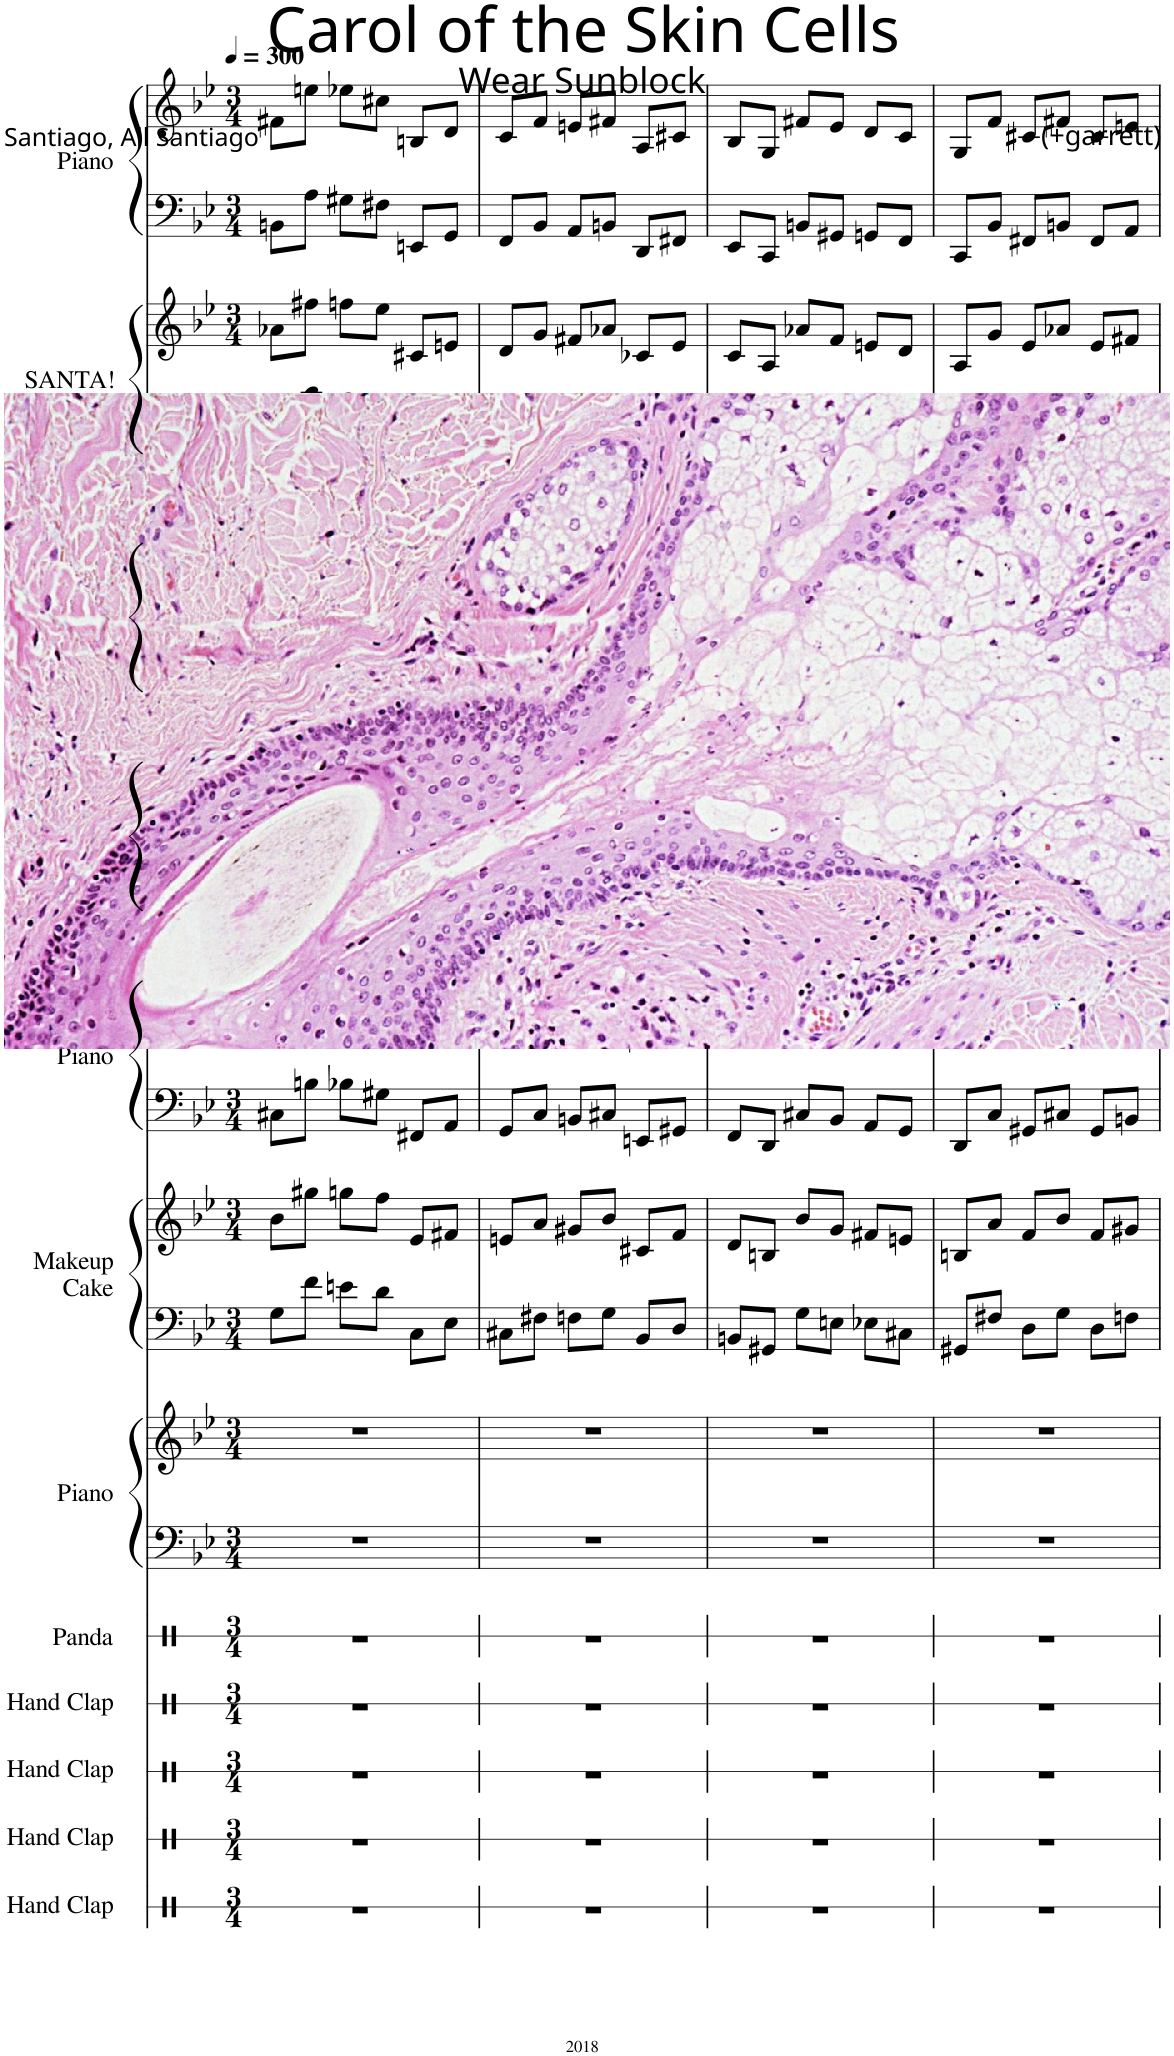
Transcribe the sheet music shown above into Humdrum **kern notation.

**kern	**kern	**kern	**kern	**kern	**kern	**kern	**kern	**kern	**kern	**kern	**kern	**kern	**kern	**kern	**kern	**kern	**kern	**kern
*part12	*part11	*part10	*part9	*part8	*part7	*part7	*part6	*part6	*part5	*part5	*part4	*part4	*part3	*part3	*part2	*part2	*part1	*part1
*staff19	*staff18	*staff17	*staff16	*staff15	*staff14	*staff13	*staff12	*staff11	*staff10	*staff9	*staff8	*staff7	*staff6	*staff5	*staff4	*staff3	*staff2	*staff1
*I"Hand Clap	*I"Hand Clap	*I"Hand Clap	*I"Hand Clap	*I"Panda	*I"Piano	*	*I"Makeup Cake	*	*I"Piano	*	*I"Piano	*	*I"Dumb One	*	*I"SANTA!	*	*I"Piano	*
*I'Hd. Clp.	*I'Hd. Clp.	*I'Hd. Clp.	*I'Hd. Clp.	*I'P	*I'Pno.	*	*	*	*I'Pno.	*	*I'Pno.	*	*	*	*I'S	*	*I'Pno.	*
*stria1	*stria1	*stria1	*stria1	*stria1	*	*	*	*	*	*	*	*	*	*	*	*	*	*
*clefX	*clefX	*clefX	*clefX	*clefX	*clefF4	*clefG2	*clefF4	*clefG2	*clefF4	*clefG2	*clefF4	*clefG2	*clefF4	*clefG2	*clefF4	*clefG2	*clefF4	*clefG2
*k[]	*k[]	*k[]	*k[]	*k[]	*k[b-e-]	*k[b-e-]	*k[b-e-]	*k[b-e-]	*k[b-e-]	*k[b-e-]	*k[b-e-]	*k[b-e-]	*k[b-e-]	*k[b-e-]	*k[b-e-]	*k[b-e-]	*k[b-e-]	*k[b-e-]
*M3/4	*M3/4	*M3/4	*M3/4	*M3/4	*M3/4	*M3/4	*M3/4	*M3/4	*M3/4	*M3/4	*M3/4	*M3/4	*M3/4	*M3/4	*M3/4	*M3/4	*M3/4	*M3/4
*MM300	*MM300	*MM300	*MM300	*MM300	*MM300	*MM300	*MM300	*MM300	*MM300	*MM300	*MM300	*MM300	*MM300	*MM300	*MM300	*MM300	*MM300	*MM300
=1	=1	=1	=1	=1	=1	=1	=1	=1	=1	=1	=1	=1	=1	=1	=1	=1	=1	=1
2.r	2.r	2.r	2.r	2.r	2.r	2.r	8G\L	8b-\L	8C#X\L	8g#X\L	8F#X\L	8a\L	8C\L	8g\L	8F\L	8a-X\L	8BBn\L	8f#X\L
.	.	.	.	.	.	.	8f\J	8gg#X\J	8Bn\J	8ff#X\J	8en\J	8gg\J	8B-\J	8ff\J	8e-\J	8ff#X\J	8A\J	8een\J
.	.	.	.	.	.	.	8en\L	8ggn\L	8B-X\L	8ffn\L	8e-X\L	8ff#X\L	8A\L	8een\L	8d\L	8ffn\L	8G#X\L	8ee-X\L
.	.	.	.	.	.	.	8d\J	8ff\J	8G#X\J	8ee-\J	8c#X\J	8een\J	8G\J	8dd\J	8c\J	8ee-\J	8F#X\J	8cc#X\J
.	.	.	.	.	.	.	8C\L	8e-/L	8FF#X/L	8c#X/L	8BBn/L	8d/L	8FF/L	8c/L	8BB-/L	8c#X/L	8EEn/L	8Bn/L
.	.	.	.	.	.	.	8E-\J	8f#X/J	8AA/J	8en/J	8D/J	8f/J	8GG#X/J	8e-/J	8D-X/J	8en/J	8GG/J	8d/J
=2	=2	=2	=2	=2	=2	=2	=2	=2	=2	=2	=2	=2	=2	=2	=2	=2	=2	=2
2.r	2.r	2.r	2.r	2.r	2.r	2.r	8C#X\L	8en/L	8GG/L	8d/L	8C\L	8e-/L	8FF#X/L	8c#X/L	8C-X\L	8d/L	8FF/L	8c/L
.	.	.	.	.	.	.	8F#X\J	8a/J	8C/J	8g/J	8F\J	8g#X/J	8BBn/J	8f#X/J	8F-X\J	8g/J	8BB-/J	8f/J
.	.	.	.	.	.	.	8Fn\L	8g#X/L	8BBn/L	8f#X/L	8En\L	8gn/L	8BB-X/L	8fn/L	8E-\L	8f#X/L	8AA/L	8en/L
.	.	.	.	.	.	.	8G\J	8b-/J	8C#X/J	8g#X/J	8F#X\J	8a/J	8C/J	8g/J	8Fn\J	8a-X/J	8BBn/J	8f#X/J
.	.	.	.	.	.	.	8BB-/L	8c#X/L	8EEn/L	8Bn/L	8AA/L	8c/L	8EE-/L	8B-/L	8AA-X/L	8c-X/L	8DD/L	8A/L
.	.	.	.	.	.	.	8D/J	8f/J	8GG#X/J	8e-/J	8C#X/J	8en/J	8GG/J	8d/J	8Cn/J	8e-/J	8FF#X/J	8c#X/J
=3	=3	=3	=3	=3	=3	=3	=3	=3	=3	=3	=3	=3	=3	=3	=3	=3	=3	=3
2.r	2.r	2.r	2.r	2.r	2.r	2.r	8BBn/L	8d/L	8FF/L	8c/L	8BB-/L	8c#X/L	8EEn/L	8Bn/L	8AA/L	8c/L	8EE-/L	8B-/L
.	.	.	.	.	.	.	8GG#X/J	8Bn/J	8DD/J	8A/J	8GG/J	8B-/J	8CC#X/J	8G#X/J	8GG-X/J	8A/J	8CC/J	8G/J
.	.	.	.	.	.	.	8G\L	8b-/L	8C#X/L	8g#X/L	8F#X\L	8a/L	8C/L	8g/L	8F\L	8a-X/L	8BBn/L	8f#X/L
.	.	.	.	.	.	.	8En\J	8g/J	8BB-/J	8f/J	8E-\J	8f#X/J	8AA/J	8en/J	8D\J	8f/J	8GG#X/J	8e-/J
.	.	.	.	.	.	.	8E-X\L	8f#X/L	8AA/L	8en/L	8D/L	8fn/L	8GG#X/L	8e-X/L	8D-X/L	8en/L	8GGn/L	8d/L
.	.	.	.	.	.	.	8C#X\J	8en/J	8GG/J	8d/J	8C/J	8e-/J	8FF#X/J	8c#X/J	8C-X/J	8d/J	8FF/J	8c/J
=4	=4	=4	=4	=4	=4	=4	=4	=4	=4	=4	=4	=4	=4	=4	=4	=4	=4	=4
2.r	2.r	2.r	2.r	2.r	2.r	2.r	8GG#X/L	8Bn/L	8DD/L	8A/L	8GG/L	8B-/L	8CC#X/L	8G#X/L	8GG-X/L	8A/L	8CC/L	8G/L
.	.	.	.	.	.	.	8F#X/J	8a/J	8C/J	8g/J	8F/J	8g#X/J	8BBn/J	8f#X/J	8F-X/J	8g/J	8BB-/J	8f/J
.	.	.	.	.	.	.	8D\L	8f/L	8GG#X/L	8e-/L	8C#X\L	8en/L	8GG/L	8d/L	8C\L	8e-/L	8FF#X/L	8c#X/L
.	.	.	.	.	.	.	8G\J	8b-/J	8C#X/J	8g#X/J	8F#X\J	8a/J	8C/J	8g/J	8Fn\J	8a-X/J	8BBn/J	8f#X/J
.	.	.	.	.	.	.	8D\L	8f/L	8GG#/L	8e-/L	8C#\L	8e/L	8GG/L	8d/L	8C\L	8e-/L	8FF#/L	8c#/L
.	.	.	.	.	.	.	8Fn\J	8g#X/J	8BBn/J	8f#X/J	8En\J	8gn/J	8BB-X/J	8fn/J	8E-\J	8f#X/J	8AA/J	8en/J
=	=	=	=	=	=	=	=	=	=	=	=	=	=	=	=	=	=	=
*-	*-	*-	*-	*-	*-	*-	*-	*-	*-	*-	*-	*-	*-	*-	*-	*-	*-	*-
